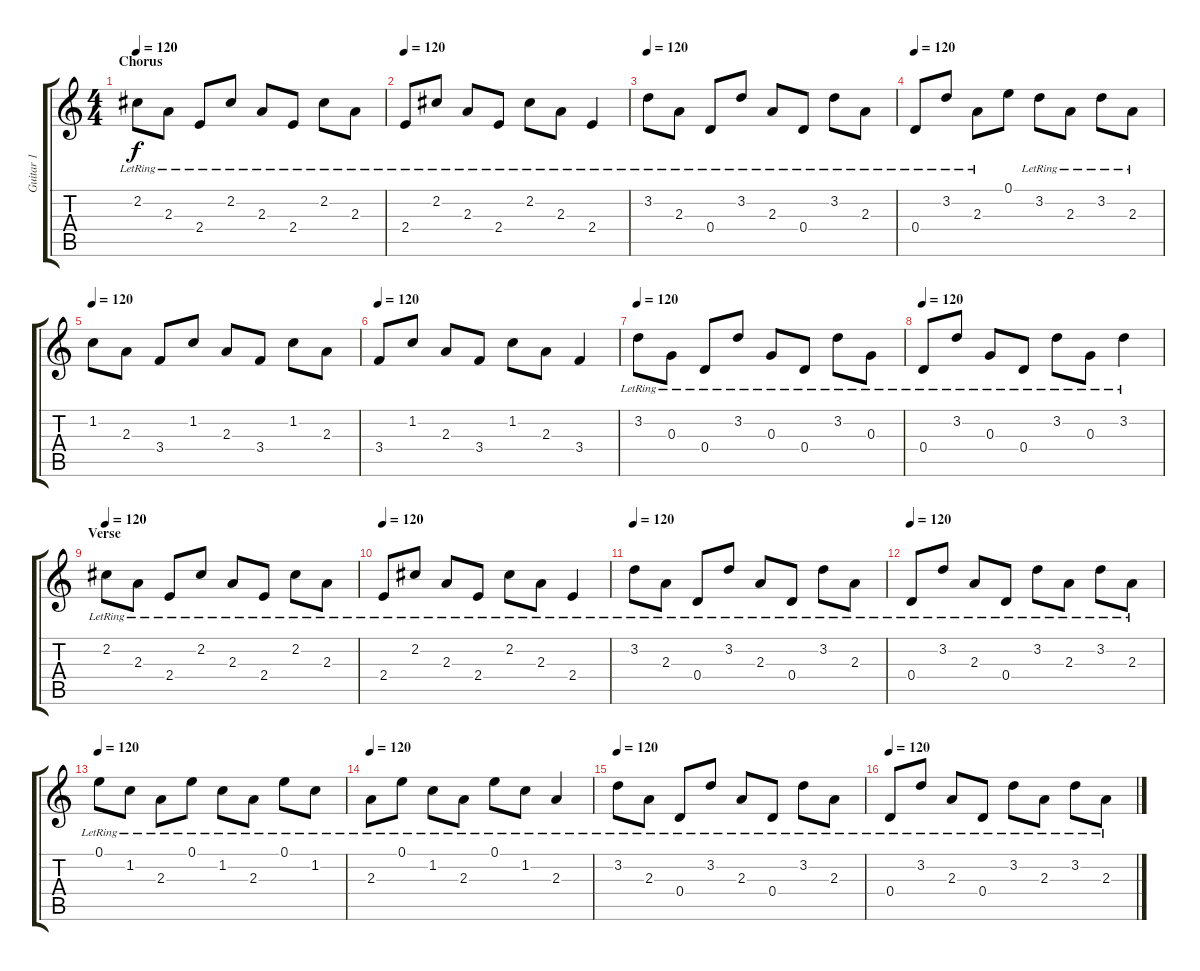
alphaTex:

\track ("Guitar 1" "Guitar 1") {instrument electricguitarclean}
\staff {score tabs}
\tuning (E4 B3 G3 D3 A2 E2) {hide}
\ts (4 4)
\section ("" "Chorus")
\tempo 120
\clef g2
\ks c
2.2{lr}.8{dy f} 2.3{lr}.8 2.4{lr}.8 2.2{lr}.8 2.3{lr}.8 2.4{lr}.8 2.2{lr}.8 2.3{lr}.8 |
\tempo 120
2.4{lr}.8 2.2{lr}.8 2.3{lr}.8 2.4{lr}.8 2.2{lr}.8 2.3{lr}.8 2.4{lr}.4 |
\tempo 120
3.2{lr}.8 2.3{lr}.8 0.4{lr}.8 3.2{lr}.8 2.3{lr}.8 0.4{lr}.8 3.2{lr}.8 2.3{lr}.8 |
\tempo 120
0.4{lr}.8 3.2{lr}.8 2.3{lr}.8 0.1.8 3.2{lr}.8 2.3{lr}.8 3.2{lr}.8 2.3{lr}.8 |
\tempo 120
1.2.8 2.3.8 3.4.8 1.2.8 2.3.8 3.4.8 1.2.8 2.3.8 |
\tempo 120
3.4.8 1.2.8 2.3.8 3.4.8 1.2.8 2.3.8 3.4.4 |
\tempo 120
3.2{lr}.8 0.3{lr}.8 0.4{lr}.8 3.2{lr}.8 0.3{lr}.8 0.4{lr}.8 3.2{lr}.8 0.3{lr}.8 |
\tempo 120
0.4{lr}.8 3.2{lr}.8 0.3{lr}.8 0.4{lr}.8 3.2{lr}.8 0.3{lr}.8 3.2{lr}.4 |
\section ("" "Verse")
\tempo 120
2.2{lr}.8 2.3{lr}.8 2.4{lr}.8 2.2{lr}.8 2.3{lr}.8 2.4{lr}.8 2.2{lr}.8 2.3{lr}.8 |
\tempo 120
2.4{lr}.8 2.2{lr}.8 2.3{lr}.8 2.4{lr}.8 2.2{lr}.8 2.3{lr}.8 2.4{lr}.4 |
\tempo 120
3.2{lr}.8 2.3{lr}.8 0.4{lr}.8 3.2{lr}.8 2.3{lr}.8 0.4{lr}.8 3.2{lr}.8 2.3{lr}.8 |
\tempo 120
0.4{lr}.8 3.2{lr}.8 2.3{lr}.8 0.4{lr}.8 3.2{lr}.8 2.3{lr}.8 3.2{lr}.8 2.3{lr}.8 |
\tempo 120
0.1{lr}.8 1.2{lr}.8 2.3{lr}.8 0.1{lr}.8 1.2{lr}.8 2.3{lr}.8 0.1{lr}.8 1.2{lr}.8 |
\tempo 120
2.3{lr}.8 0.1{lr}.8 1.2{lr}.8 2.3{lr}.8 0.1{lr}.8 1.2{lr}.8 2.3{lr}.4 |
\tempo 120
3.2{lr}.8 2.3{lr}.8 0.4{lr}.8 3.2{lr}.8 2.3{lr}.8 0.4{lr}.8 3.2{lr}.8 2.3{lr}.8 |
\tempo 120
0.4{lr}.8 3.2{lr}.8 2.3{lr}.8 0.4{lr}.8 3.2{lr}.8 2.3{lr}.8 3.2{lr}.8 2.3{lr}.8
